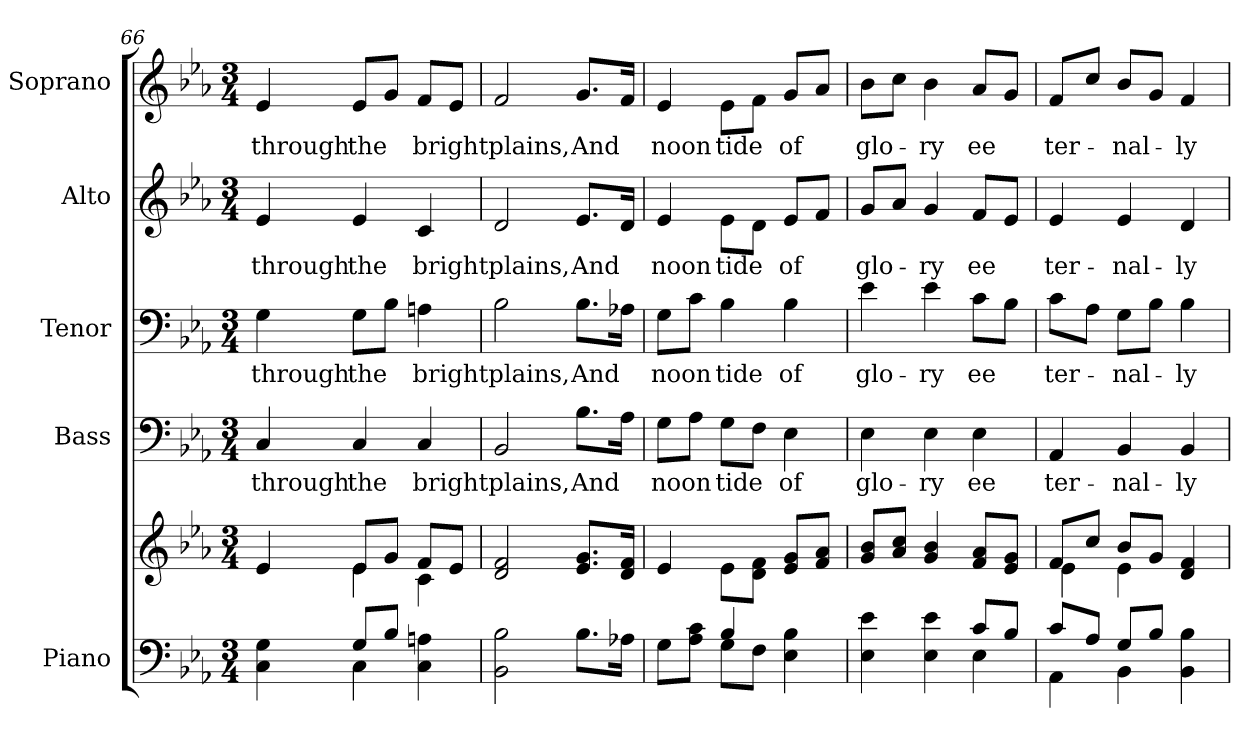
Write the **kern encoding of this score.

**kern	**kern	**kern	**text	**kern	**text	**kern	**text	**kern	**text
*part5	*part5	*part4	*part4	*part3	*part3	*part2	*part2	*part1	*part1
*staff6	*staff5	*staff4	*staff4	*staff3	*staff3	*staff2	*staff2	*staff1	*staff1
*I"Piano	*	*I"Bass	*	*I"Tenor	*	*I"Alto	*	*I"Soprano	*
*I'Pno.	*	*I'B.	*	*I'T.	*	*I'A.	*	*I'S.	*
!!LO:LB:g=z
*clefF4	*clefG2	*clefF4	*	*clefF4	*	*clefG2	*	*clefG2	*
*k[b-e-a-]	*k[b-e-a-]	*k[b-e-a-]	*	*k[b-e-a-]	*	*k[b-e-a-]	*	*k[b-e-a-]	*
*E-:	*E-:	*E-:	*	*E-:	*	*E-:	*	*E-:	*
*M3/4	*M3/4	*M3/4	*	*M3/4	*	*M3/4	*	*M3/4	*
=66	=66	=66	=66	=66	=66	=66	=66	=66	=66
*^	*^	*	*	*	*	*	*	*	*
!	!	!	!	!	!LO:LY:b:color=#000000	!	!	!	!	!	!
!	!	!	!	!	!	!	!LO:LY:b:color=#000000	!	!	!	!
!	!	!	!	!	!	!	!	!	!LO:LY:b:color=#000000	!	!
!	!	!	!	!	!	!	!	!	!	!	!LO:LY:b:color=#000000
4Ci\ 4Gi	4ryy	4e-i/	4ryy	4Ci/	through	4Gi\	through	4e-i/	through	4e-i/	through
!	!	!	!	!	!LO:LY:b:color=#000000	!	!	!	!	!	!
!	!	!	!	!	!	!	!LO:LY:b:color=#000000	!	!	!	!
!	!	!	!	!	!	!	!	!	!LO:LY:b:color=#000000	!	!
!	!	!	!	!	!	!	!	!	!	!	!LO:LY:b:color=#000000
8Gi/L	4Ci\	8e-i/L	4e-i\	4Ci/	the	8Gi\L	the	4e-i/	the	8e-i/L	the
8B-i/J	.	8gi/J	.	.	.	8B-i\J	.	.	.	8gi/J	.
!	!	!	!	!	!LO:LY:b:color=#000000	!	!	!	!	!	!
!	!	!	!	!	!	!	!LO:LY:b:color=#000000	!	!	!	!
!	!	!	!	!	!	!	!	!	!LO:LY:b:color=#000000	!	!
!	!	!	!	!	!	!	!	!	!	!	!LO:LY:b:color=#000000
4Ci\ 4Ani	4ryy	8fi/L	4ci\	4Ci/	bright	4Ani\	bright	4ci/	bright	8fi/L	bright
.	.	8e-i/J	.	.	.	.	.	.	.	8e-i/J	.
*v	*v	*	*	*	*	*	*	*	*	*	*
*	*v	*v	*	*	*	*	*	*	*	*
=67	=67	=67	=67	=67	=67	=67	=67	=67	=67
!	!	!	!LO:LY:b:color=#000000	!	!	!	!	!	!
!	!	!	!	!	!LO:LY:b:color=#000000	!	!	!	!
!	!	!	!	!	!	!	!LO:LY:b:color=#000000	!	!
!	!	!	!	!	!	!	!	!	!LO:LY:b:color=#000000
2BB-i\ 2B-i	2di/ 2fi	2BB-i/	plains,	2B-i\	plains,	2di/	plains,	2fi/	plains,
!	!	!	!LO:LY:b:color=#000000	!	!	!	!	!	!
!	!	!	!	!	!LO:LY:b:color=#000000	!	!	!	!
!	!	!	!	!	!	!	!LO:LY:b:color=#000000	!	!
!	!	!	!	!	!	!	!	!	!LO:LY:b:color=#000000
8.B-i\L	8.e-i/ 8.giL	8.B-i\L	And	8.B-i\L	And	8.e-i/L	And	8.gi/L	And
16A-Xi\Jk	16di/ 16fiJk	16A-i\Jk	.	16A-Xi\Jk	.	16di/Jk	.	16fi/Jk	.
!!LO:PB:g=z
=68	=68	=68	=68	=68	=68	=68	=68	=68	=68
*^	*	*	*	*	*	*	*	*	*
!	!	!	!	!LO:LY:b:color=#000000	!	!	!	!	!	!
!	!	!	!	!	!	!LO:LY:b:color=#000000	!	!	!	!
!	!	!	!	!	!	!	!	!LO:LY:b:color=#000000	!	!
!	!	!	!	!	!	!	!	!	!	!LO:LY:b:color=#000000
8Gi\L	4ryy	4e-i/	8Gi\L	noon	8Gi\L	noon	4e-i/	noon	4e-i/	noon
8A-i\ 8ciJ	.	.	8A-i\J	.	8ci\J	.	.	.	.	.
!	!	!	!	!LO:LY:b:color=#000000	!	!	!	!	!	!
!	!	!	!	!	!	!LO:LY:b:color=#000000	!	!	!	!
!	!	!	!	!	!	!	!	!LO:LY:b:color=#000000	!	!
!	!	!	!	!	!	!	!	!	!	!LO:LY:b:color=#000000
4B-i/	8Gi\L	8e-i\L	8Gi\L	tide	4B-i\	tide	8e-i\L	tide	8e-i\L	tide
.	8Fi\J	8di\ 8fiJ	8Fi\J	.	.	.	8di\J	.	8fi\J	.
!	!	!	!	!LO:LY:b:color=#000000	!	!	!	!	!	!
!	!	!	!	!	!	!LO:LY:b:color=#000000	!	!	!	!
!	!	!	!	!	!	!	!	!LO:LY:b:color=#000000	!	!
!	!	!	!	!	!	!	!	!	!	!LO:LY:b:color=#000000
4E-i\ 4B-i	4ryy	8e-i/ 8giL	4E-i\	of	4B-i\	of	8e-i/L	of	8gi/L	of
.	.	8fi/ 8a-iJ	.	.	.	.	8fi/J	.	8a-i/J	.
=69	=69	=69	=69	=69	=69	=69	=69	=69	=69	=69
!	!	!	!	!LO:LY:b:color=#000000	!	!	!	!	!	!
!	!	!	!	!	!	!LO:LY:b:color=#000000	!	!	!	!
!	!	!	!	!	!	!	!	!LO:LY:b:color=#000000	!	!
!	!	!	!	!	!	!	!	!	!	!LO:LY:b:color=#000000
4E-i\ 4e-i	2ryy	8gi/ 8b-iL	4E-i\	glo-	4e-i\	glo-	8gi/L	glo-	8b-i\L	glo-
.	.	8a-i/ 8cciJ	.	.	.	.	8a-i/J	.	8cci\J	.
!	!	!	!	!LO:LY:b:color=#000000	!	!	!	!	!	!
!	!	!	!	!	!	!LO:LY:b:color=#000000	!	!	!	!
!	!	!	!	!	!	!	!	!LO:LY:b:color=#000000	!	!
!	!	!	!	!	!	!	!	!	!	!LO:LY:b:color=#000000
4E-i\ 4e-i	.	4gi/ 4b-i	4E-i\	-ry	4e-i\	-ry	4gi/	-ry	4b-i\	-ry
!	!	!	!	!LO:LY:b:color=#000000	!	!	!	!	!	!
!	!	!	!	!	!	!LO:LY:b:color=#000000	!	!	!	!
!	!	!	!	!	!	!	!	!LO:LY:b:color=#000000	!	!
!	!	!	!	!	!	!	!	!	!	!LO:LY:b:color=#000000
8ci/L	4E-i\	8fi/ 8a-iL	4E-i\	ee	8ci\L	ee	8fi/L	ee	8a-i/L	ee
8B-i/J	.	8e-i/ 8giJ	.	.	8B-i\J	.	8e-i/J	.	8gi/J	.
!!LO:LB:g=z
=70	=70	=70	=70	=70	=70	=70	=70	=70	=70	=70
*	*	*^	*	*	*	*	*	*	*	*
!	!	!	!	!	!LO:LY:b:color=#000000	!	!	!	!	!	!
!	!	!	!	!	!	!	!LO:LY:b:color=#000000	!	!	!	!
!	!	!	!	!	!	!	!	!	!LO:LY:b:color=#000000	!	!
!	!	!	!	!	!	!	!	!	!	!	!LO:LY:b:color=#000000
8ci/L	4AA-i\	8fi/L	4e-i\	4AA-i/	ter-	8ci\L	ter-	4e-i/	ter-	8fi/L	ter-
8A-i/J	.	8cci/J	.	.	.	8A-i\J	.	.	.	8cci/J	.
!	!	!	!	!	!LO:LY:b:color=#000000	!	!	!	!	!	!
!	!	!	!	!	!	!	!LO:LY:b:color=#000000	!	!	!	!
!	!	!	!	!	!	!	!	!	!LO:LY:b:color=#000000	!	!
!	!	!	!	!	!	!	!	!	!	!	!LO:LY:b:color=#000000
8Gi/L	4BB-i\	8b-i/L	4e-i\	4BB-i/	-nal-	8Gi\L	-nal-	4e-i/	-nal-	8b-i/L	-nal-
8B-i/J	.	8gi/J	.	.	.	8B-i\J	.	.	.	8gi/J	.
!	!	!	!	!	!LO:LY:b:color=#000000	!	!	!	!	!	!
!	!	!	!	!	!	!	!LO:LY:b:color=#000000	!	!	!	!
!	!	!	!	!	!	!	!	!	!LO:LY:b:color=#000000	!	!
!	!	!	!	!	!	!	!	!	!	!	!LO:LY:b:color=#000000
4BB-i\ 4B-i	4ryy	4di/ 4fi	4ryy	4BB-i/	-ly	4B-i\	-ly	4di/	-ly	4fi/	-ly
*v	*v	*	*	*	*	*	*	*	*	*	*
*	*v	*v	*	*	*	*	*	*	*	*
=	=	=	=	=	=	=	=	=	=
*-	*-	*-	*-	*-	*-	*-	*-	*-	*-
